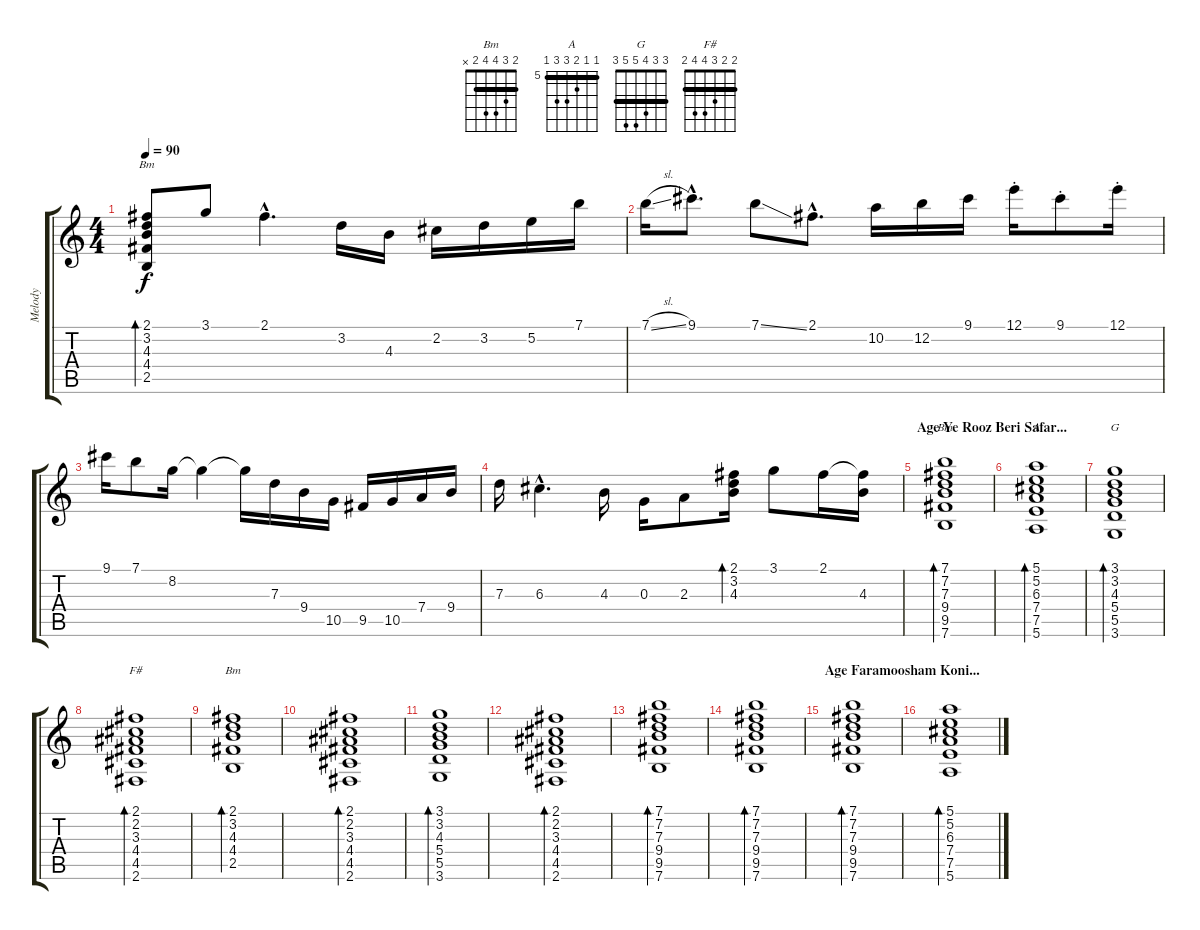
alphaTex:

\track ("Melody" "Melody") {instrument acousticguitarnylon}
\staff {score tabs}
\tuning (E4 B3 G3 D3 A2 E2) {hide}
\chord ("Bm" 2 3 4 x x x)
\chord ("Bm" 7 7 7 9 9 7) {firstfret 7 barre 7}
\chord ("A" 5 5 6 7 7 5) {firstfret 5 barre 5}
\chord ("G" 3 3 4 5 5 3) {barre 3}
\chord ("F#" 2 2 3 4 4 2) {barre 2}
\chord ("Bm" 2 3 4 4 2 x) {barre 2}
\ts (4 4)
\tempo 90
\clef g2
\ks c
(2.1 3.2 4.3 4.4 2.5).8{bd 480 ch "Bm" dy f instrument acousticguitarnylon} 3.1.8 2.1{hac}.4{d} 3.2.16 4.3.16 2.2.16 3.2.16 5.2.16 7.1.16 |
7.1{sl}.16 9.1{hac}.8{d} 7.1{ss}.8 2.1{hac}.8{d} 10.2.16 12.2.16 9.1.16 12.1{st}.16 9.1{st}.8 12.1{st}.16 |
9.1.16 7.1.8 8.2.16 8.2{t}.4 8.2{t}.16 7.3.16 9.4.16 10.5.16 9.5.16 10.5.16 7.4.16 9.4.16 |
7.3.16 6.3{hac}.4{d} 4.3.16 0.3.16 2.3.8 (2.1 3.2 4.3).16{bd 240} 3.1.8 2.1.16 (2.1{t} 4.3).16 |
\section ("" "Age Ye Rooz Beri Safar...")
(7.1 7.2 7.3 9.4 9.5 7.6).1{bd 120 ch "Bm"} |
(5.1 5.2 6.3 7.4 7.5 5.6).1{bd 120 ch "A"} |
(3.1 3.2 4.3 5.4 5.5 3.6).1{bd 120 ch "G"} |
(2.1 2.2 3.3 4.4 4.5 2.6).1{bd 120 ch "F#"} |
(2.1 3.2 4.3 4.4 2.5).1{bd 120 ch "Bm"} |
(2.1 2.2 3.3 4.4 4.5 2.6).1{bd 120} |
(3.1 3.2 4.3 5.4 5.5 3.6).1{bd 120} |
(2.1 2.2 3.3 4.4 4.5 2.6).1{bd 120} |
(7.1 7.2 7.3 9.4 9.5 7.6).1{bd 120} |
(7.1 7.2 7.3 9.4 9.5 7.6).1{bd 120} |
\section ("" "Age Faramoosham Koni...")
(7.1 7.2 7.3 9.4 9.5 7.6).1{bd 120} |
(5.1 5.2 6.3 7.4 7.5 5.6).1{bd 120}
